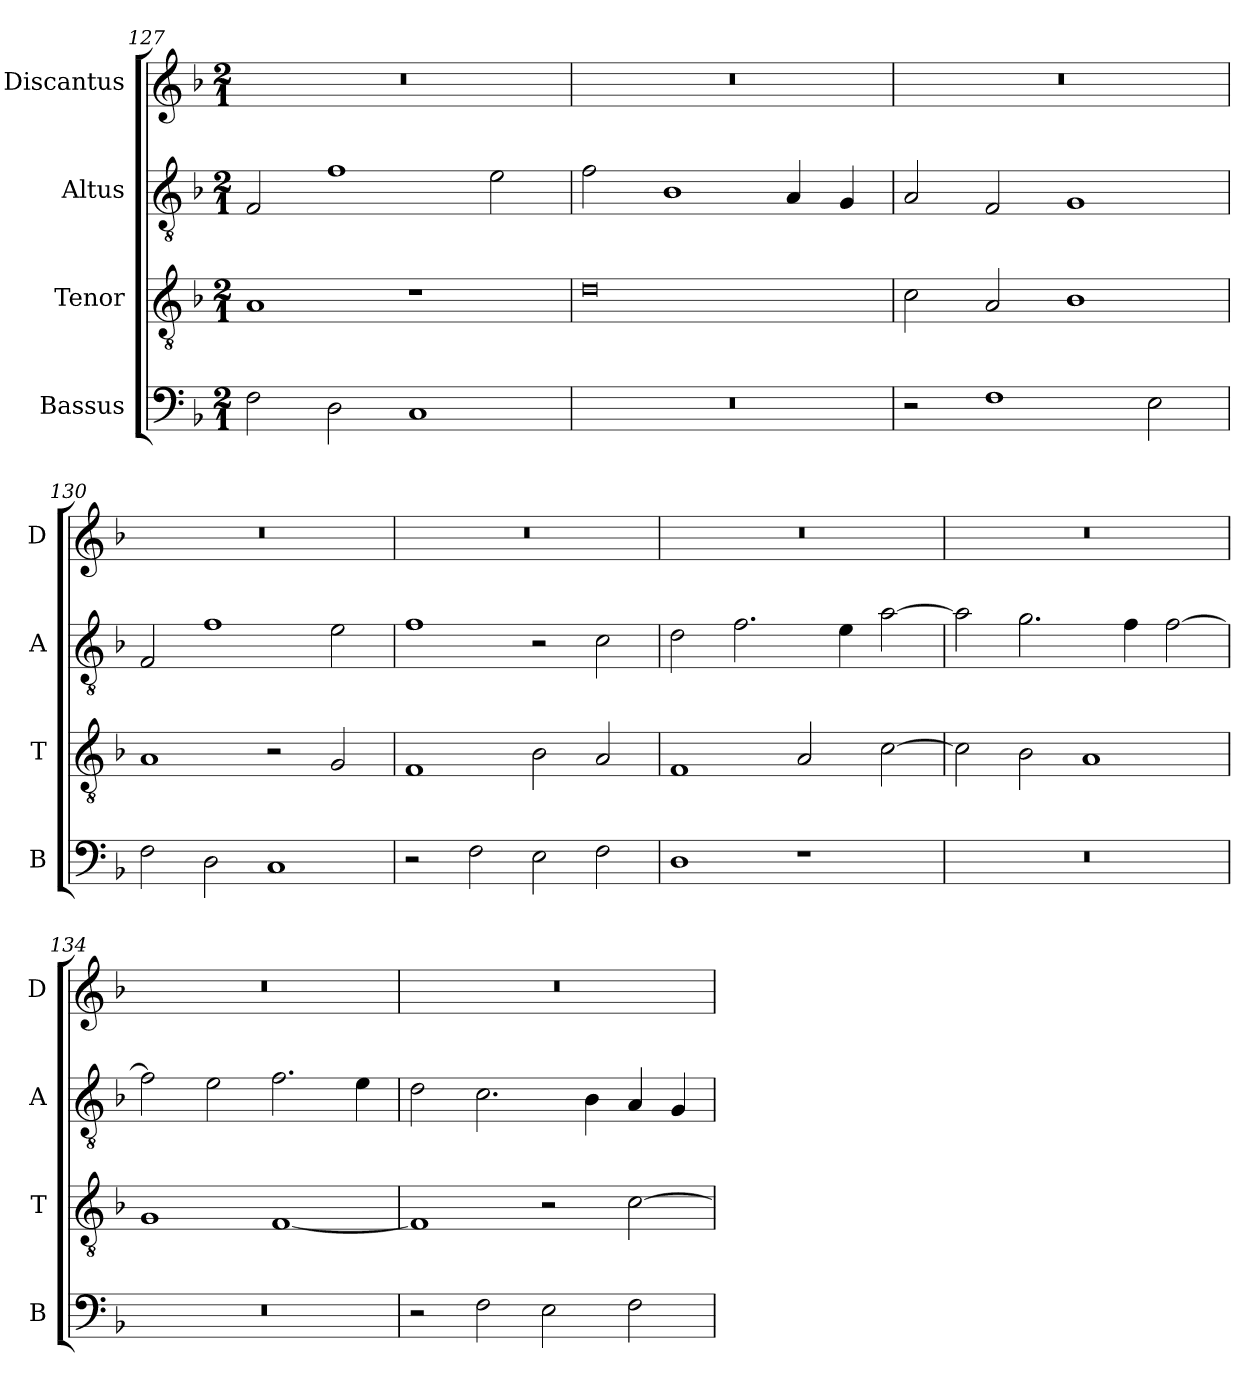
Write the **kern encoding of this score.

**kern	**kern	**kern	**kern
*part4	*part3	*part2	*part1
*staff4	*staff3	*staff2	*staff1
*I"Bassus	*I"Tenor	*I"Altus	*I"Discantus
*I'B	*I'T	*I'A	*I'D
*clefF4	*clefGv2	*clefGv2	*clefG2
*k[b-]	*k[b-]	*k[b-]	*k[b-]
*M2/1	*M2/1	*M2/1	*M2/1
=127	=127	=127	=127
2F\	1A	2F/	0r
2D\	.	1f	.
1C	1r	.	.
.	.	2e\	.
=128	=128	=128	=128
0r	0d	2f\	0r
.	.	1B-	.
.	.	4A/	.
.	.	4G/	.
=129	=129	=129	=129
2r	2c\	2A/	0r
1F	2A/	2F/	.
.	1B-	1G	.
2E\	.	.	.
=130	=130	=130	=130
2F\	1A	2F/	0r
2D\	.	1f	.
1C	2r	.	.
.	2G/	2e\	.
=131	=131	=131	=131
2r	1F	1f	0r
2F\	.	.	.
2E\	2B-\	2r	.
2F\	2A/	2c\	.
=132	=132	=132	=132
1D	1F	2d\	0r
.	.	2.f\	.
1r	2A/	.	.
.	.	4e\	.
.	[2c\	[2a\	.
=133	=133	=133	=133
0r	2c\]	2a\]	0r
.	2B-\	2.g\	.
.	1A	.	.
.	.	4f\	.
.	.	[2f\	.
=134	=134	=134	=134
0r	1G	2f\]	0r
.	.	2e\	.
.	[1F	2.f\	.
.	.	4e\	.
=135	=135	=135	=135
2r	1F]	2d\	0r
2F\	.	2.c\	.
2E\	2r	.	.
.	.	4B-\	.
2F\	[2c\	4A/	.
.	.	4G/	.
=	=	=	=
*-	*-	*-	*-
